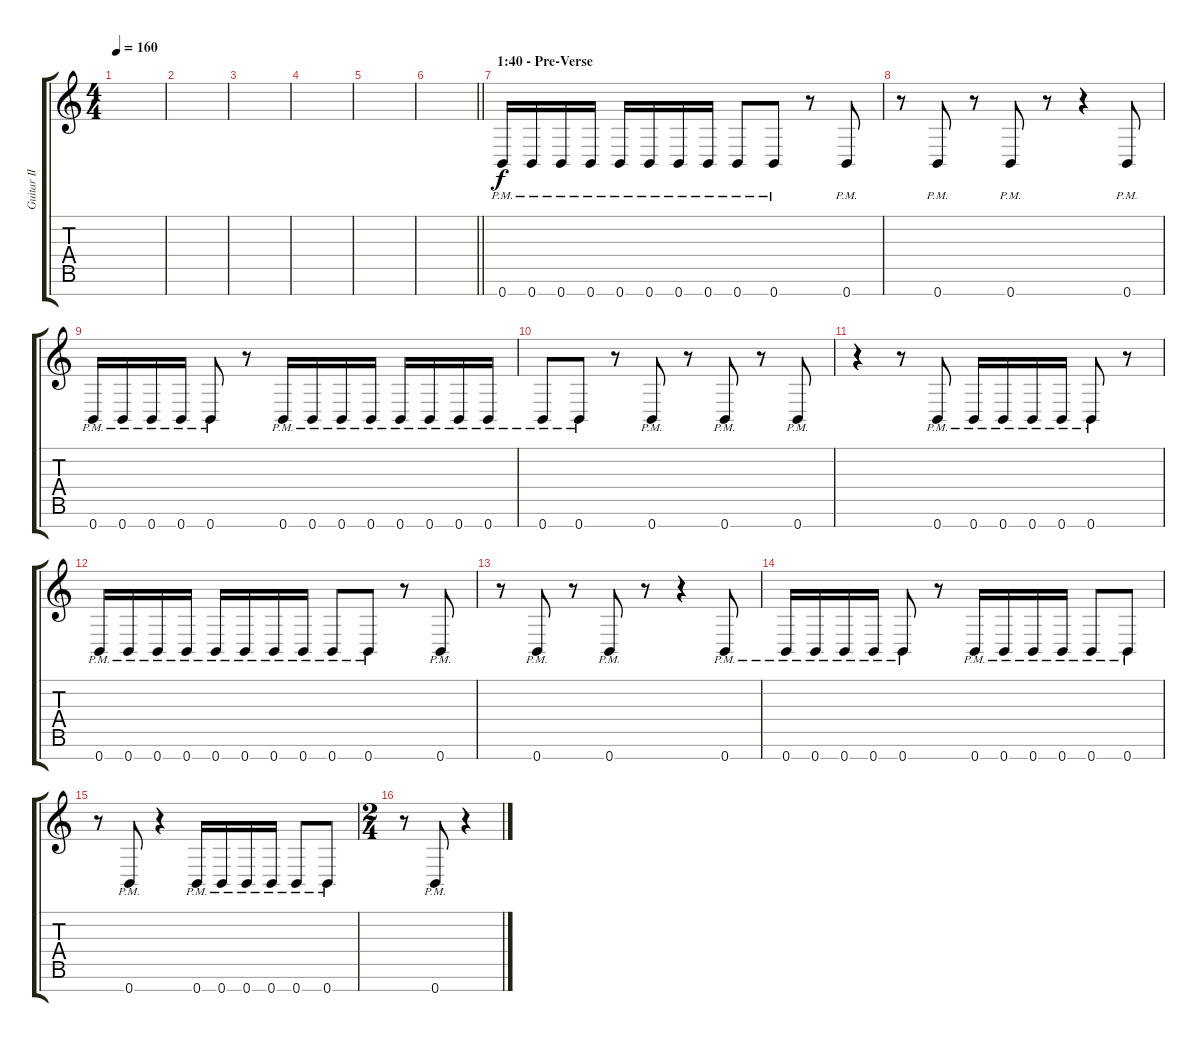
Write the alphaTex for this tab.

\track ("Guitar II - Distortion [Rythm]" "Guitar II ") {instrument distortionguitar}
\staff {score tabs}
\tuning (E4 B3 G3 D3 A2 E2 B1) {hide}
\ts (4 4)
\tempo 160
\clef g2
\ks c
|
|
|
|
|
\barLineRight lightlight
|
\section ("" "1:40 - Pre-Verse")
0.7{pm}.16 0.7{pm}.16 0.7{pm}.16 0.7{pm}.16 0.7{pm}.16 0.7{pm}.16 0.7{pm}.16 0.7{pm}.16 0.7{pm}.8 0.7{pm}.8 r.8 0.7{pm}.8 |
r.8 0.7{pm}.8 r.8 0.7{pm}.8 r.8 r.4 0.7{pm}.8 |
0.7{pm}.16 0.7{pm}.16 0.7{pm}.16 0.7{pm}.16 0.7{pm}.8 r.8 0.7{pm}.16 0.7{pm}.16 0.7{pm}.16 0.7{pm}.16 0.7{pm}.16 0.7{pm}.16 0.7{pm}.16 0.7{pm}.16 |
0.7{pm}.8 0.7{pm}.8 r.8 0.7{pm}.8 r.8 0.7{pm}.8 r.8 0.7{pm}.8 |
r.4 r.8 0.7{pm}.8 0.7{pm}.16 0.7{pm}.16 0.7{pm}.16 0.7{pm}.16 0.7{pm}.8 r.8 |
0.7{pm}.16 0.7{pm}.16 0.7{pm}.16 0.7{pm}.16 0.7{pm}.16 0.7{pm}.16 0.7{pm}.16 0.7{pm}.16 0.7{pm}.8 0.7{pm}.8 r.8 0.7{pm}.8 |
r.8 0.7{pm}.8 r.8 0.7{pm}.8 r.8 r.4 0.7{pm}.8 |
0.7{pm}.16 0.7{pm}.16 0.7{pm}.16 0.7{pm}.16 0.7{pm}.8 r.8 0.7{pm}.16 0.7{pm}.16 0.7{pm}.16 0.7{pm}.16 0.7{pm}.8 0.7{pm}.8 |
r.8 0.7{pm}.8 r.4 0.7{pm}.16 0.7{pm}.16 0.7{pm}.16 0.7{pm}.16 0.7{pm}.8 0.7{pm}.8 |
\ts (2 4)
r.8 0.7{pm}.8 r.4
